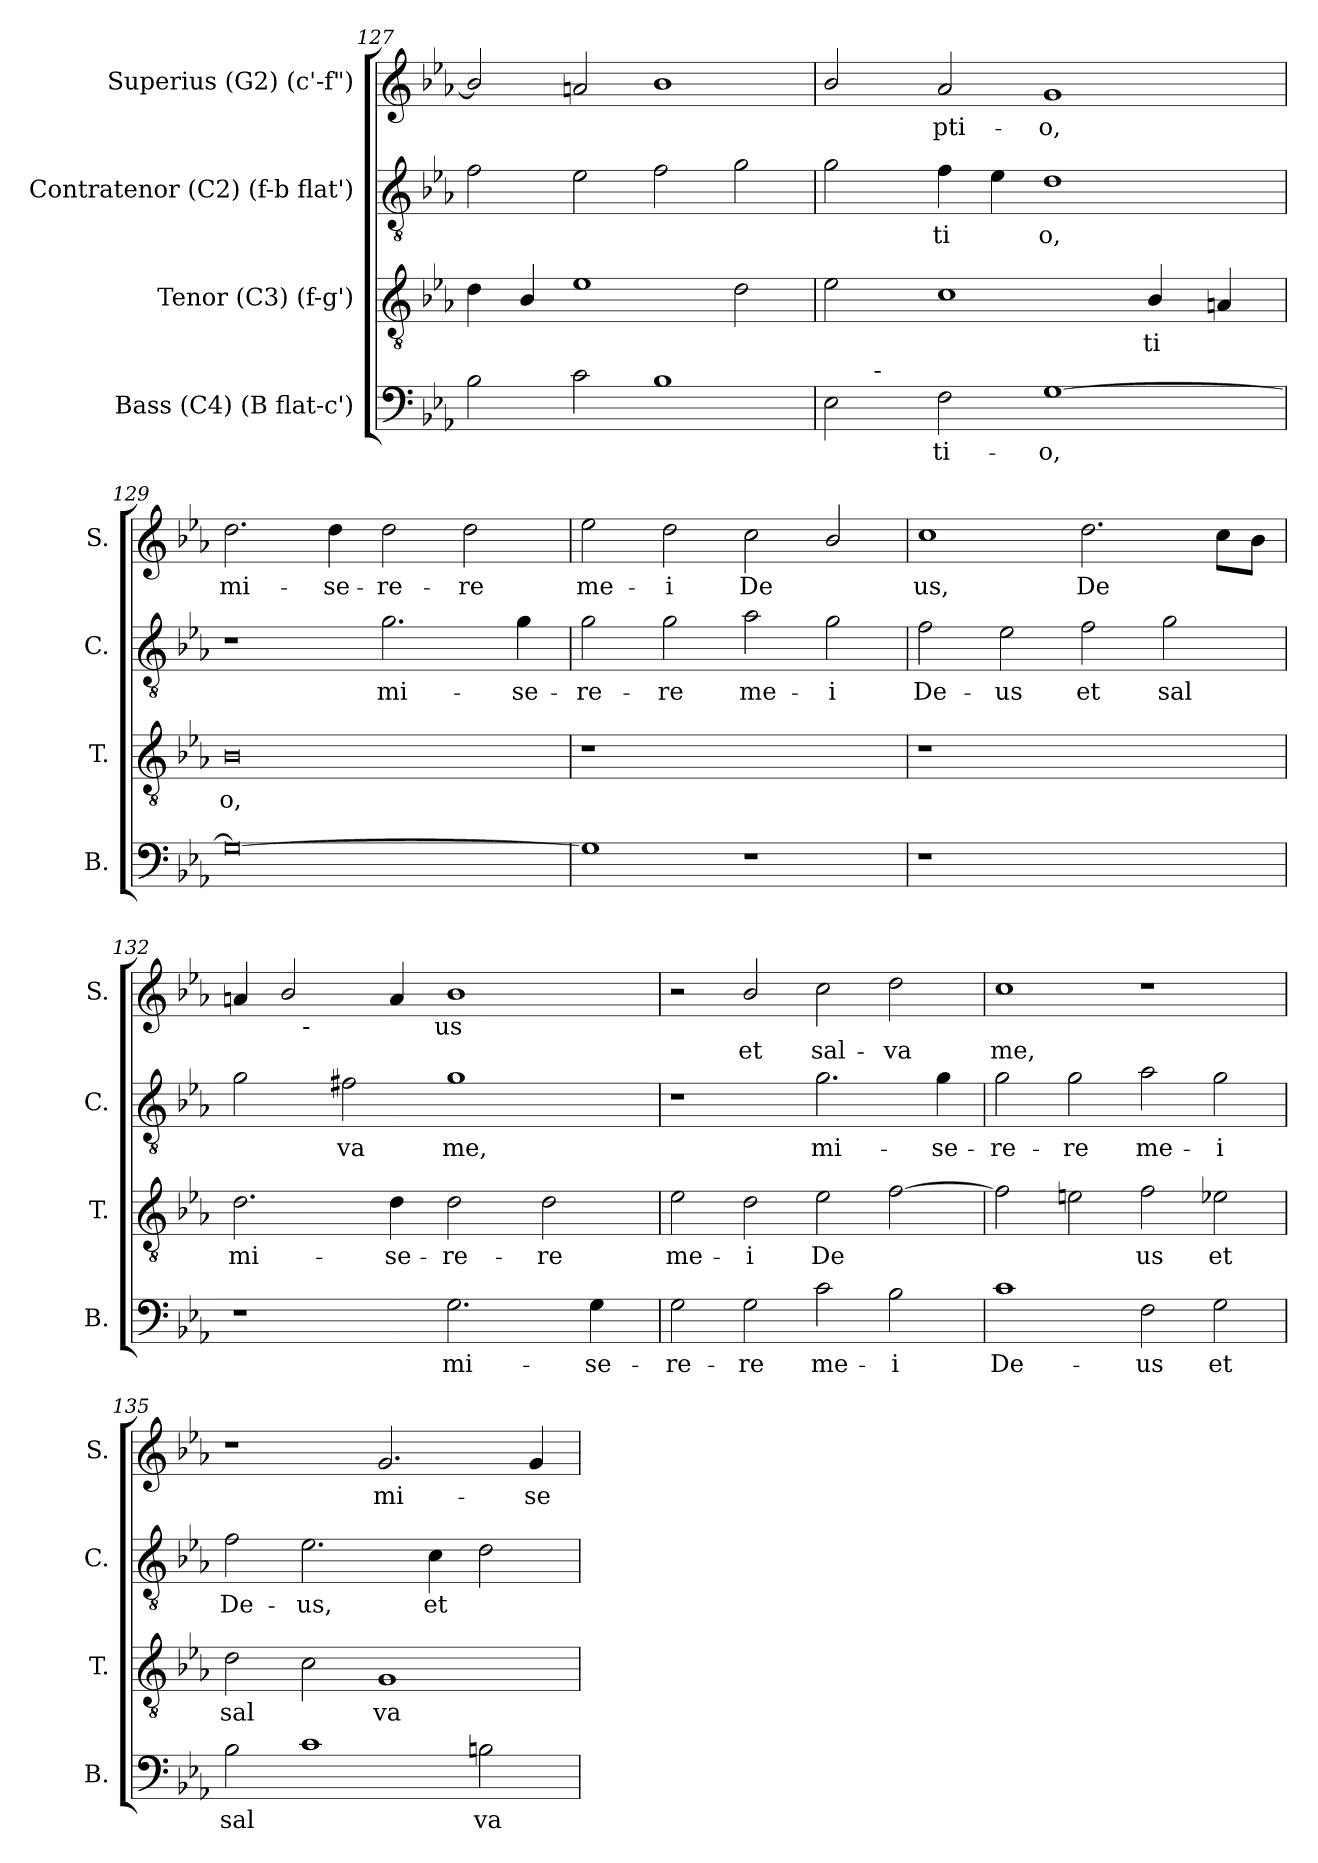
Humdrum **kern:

**kern	**text	**kern	**text	**kern	**text	**kern	**text
*part4	*part4	*part3	*part3	*part2	*part2	*part1	*part1
*staff4	*staff4	*staff3	*staff3	*staff2	*staff2	*staff1	*staff1
*I"Bass (C4)  (B flat-c')	*	*I"Tenor (C3)  (f-g')	*	*I"Contratenor (C2)  (f-b flat')	*	*I"Superius (G2)  (c'-f")	*
*I'B.	*	*I'T.	*	*I'C.	*	*I'S.	*
*clefF4	*	*clefGv2	*	*clefGv2	*	*clefG2	*
*k[b-e-a-]	*	*k[b-e-a-]	*	*k[b-e-a-]	*	*k[b-e-a-]	*
*E-:	*	*E-:	*	*E-:	*	*E-:	*
=127	=127	=127	=127	=127	=127	=127	=127
!	!LO:LY:b:cj	!	!LO:LY:b:cj	!	!LO:LY:b:cj	!	!LO:LY:b:cj
2B-\	--	4d\	--	2f\	--	2b-/]	--
!	!	!	!LO:LY:b:cj	!	!	!	!
.	.	4B-/	--	.	.	.	.
!	!LO:LY:b:cj	!	!LO:LY:b:cj	!	!LO:LY:b:cj	!	!LO:LY:b:cj
2c\	--	1e-	--	2e-\	--	2an/	--
!	!LO:LY:b:cj	!	!	!	!LO:LY:b:cj	!	!LO:LY:b:cj
1B-	--	.	.	2f\	--	1b-	--
!	!	!	!LO:LY:b:cj	!	!LO:LY:b:cj	!	!
.	.	2d\	--	2g\	--	.	.
!!LO:LB:g=z
=128	=128	=128	=128	=128	=128	=128	=128
!	!LO:LY:b:cj	!	!LO:LY:b:cj	!	!LO:LY:b:cj	!	!LO:LY:b:cj
*^	*	*	*	*	*	*	*
2E-\	8ryy	--	2e-\	--	2g\	--	2b-/	--
.	32ryy	.	.	.	.	.	.	.
!	!LO:TX:a:t=-	!	!	!	!	!	!	!
.	1ryy	.	.	.	.	.	.	.
!	!	!LO:LY:b:cj	!	!LO:LY:b:cj	!	!LO:LY:b:cj	!	!LO:LY:b:cj
2F\	.	-ti-	1c	--	4f\	-ti-	2a-/	-pti-
!	!	!	!	!	!	!LO:LY:b:cj	!	!
.	.	.	.	.	4e-\	--	.	.
!	!	!LO:LY:b:cj	!	!	!	!LO:LY:b:cj	!	!LO:LY:b:cj
[>1G	.	-o,	.	.	1d	-o,	1g	-o,
.	2ryy	.	.	.	.	.	.	.
!	!	!	!	!LO:LY:b:cj	!	!	!	!
.	.	.	4B-/	-ti-	.	.	.	.
.	4ryy	.	.	.	.	.	.	.
!	!	!	!	!LO:LY:b:cj	!	!	!	!
.	.	.	4An/	--	.	.	.	.
.	16.ryy	.	.	.	.	.	.	.
=129	=129	=129	=129	=129	=129	=129	=129	=129
!	!	!LO:LY:b:cj	!	!LO:LY:b:cj	!	!	!	!LO:LY:b:cj
*v	*v	*	*	*	*	*	*	*
0G_>	.	0B-	-o,	1r	.	2.dd\	mi-
!	!	!	!	!	!	!	!LO:LY:b:cj
.	.	.	.	.	.	4dd\	-se-
!	!	!	!	!	!LO:LY:b:cj	!	!LO:LY:b:cj
.	.	.	.	2.g\	mi-	2dd\	-re-
!	!	!	!	!	!	!	!LO:LY:b:cj
.	.	.	.	.	.	2dd\	-re
!	!	!	!	!	!LO:LY:b:cj	!	!
.	.	.	.	4g\	-se-	.	.
=130	=130	=130	=130	=130	=130	=130	=130
!	!LO:LY:b:cj	!	!	!	!LO:LY:b:cj	!	!LO:LY:b:cj
1G]	.	1r	.	2g\	-re-	2ee-\	me-
!	!	!	!	!	!LO:LY:b:cj	!	!LO:LY:b:cj
.	.	.	.	2g\	-re	2dd\	-i
!	!	!	!	!	!LO:LY:b:cj	!	!LO:LY:b:cj
1r	.	1ryy	.	2a-\	me-	2cc\	De-
!	!	!	!	!	!LO:LY:b:cj	!	!LO:LY:b:cj
.	.	.	.	2g\	-i	2b-/	--
=131	=131	=131	=131	=131	=131	=131	=131
!	!	!	!	!	!LO:LY:b:cj	!	!LO:LY:b:cj
1r	.	1r	.	2f\	De-	1cc	-us,
!	!	!	!	!	!LO:LY:b:cj	!	!
.	.	.	.	2e-\	-us	.	.
!	!	!	!	!	!LO:LY:b:cj	!	!LO:LY:b:cj
1ryy	.	1ryy	.	2f\	et	2.dd\	De-
!	!	!	!	!	!LO:LY:b:cj	!	!
.	.	.	.	2g\	sal-	.	.
!	!	!	!	!	!	!	!LO:LY:b:cj
.	.	.	.	.	.	8cc\L	--
!	!	!	!	!	!	!	!LO:LY:b:cj
.	.	.	.	.	.	8b-\J	--
!!LO:PB:g=z
=132	=132	=132	=132	=132	=132	=132	=132
!	!	!	!LO:LY:b:cj	!	!LO:LY:b:cj	!	!LO:LY:b:cj
*	*	*	*	*	*	*^	*
*	*	*	*	*	*	*	*^	*
1r	.	2.d\	mi-	2g\	--	4an/	4ryy	2ryy	--
!	!	!	!	!	!	!	!	!	!LO:LY:b:cj
.	.	.	.	.	.	2b-/	16ryy	.	--
!	!	!	!	!	!	!	!LO:TX:b:t=-	!	!
.	.	.	.	.	.	.	1ryy	.	.
!	!	!	!	!	!LO:LY:b:cj	!	!	!	!
.	.	.	.	2f#X\	-va	.	.	4...ryy	.
!	!	!	!LO:LY:b:cj	!	!	!	!	!	!LO:LY:b:cj
.	.	4d\	-se-	.	.	4a/	.	.	--
!	!	!	!	!	!	!	!	!LO:TX:b:t=us	!
.	.	.	.	.	.	.	.	1ryy	.
!	!LO:LY:b:cj	!	!LO:LY:b:cj	!	!LO:LY:b:cj	!	!	!	!LO:LY:b:cj
2.G\	mi-	2d\	-re-	1g	me,	1b-	.	.	--
.	.	.	.	.	.	.	2ryy	.	.
!	!	!	!LO:LY:b:cj	!	!	!	!	!	!
.	.	2d\	-re	.	.	.	.	.	.
!	!LO:LY:b:cj	!	!	!	!	!	!	!	!
4G\	-se-	.	.	.	.	.	.	.	.
.	.	.	.	.	.	.	8.ryy	.	.
.	.	.	.	.	.	.	.	32ryy	.
=133	=133	=133	=133	=133	=133	=133	=133	=133	=133
!	!LO:LY:b:cj	!	!LO:LY:b:cj	!	!	!	!	!	!
*	*	*	*	*	*	*v	*v	*v	*
2G\	-re-	2e-\	me-	1r	.	2r	.
!	!LO:LY:b:cj	!	!LO:LY:b:cj	!	!	!	!LO:LY:b:cj
2G\	-re	2d\	-i	.	.	2b-/	-et
!	!LO:LY:b:cj	!	!LO:LY:b:cj	!	!LO:LY:b:cj	!	!LO:LY:b:cj
2c\	me-	2e-\	De-	2.g\	mi-	2cc\	sal-
!	!LO:LY:b:cj	!	!LO:LY:b:cj	!	!	!	!LO:LY:b:cj
2B-\	-i	[>2f\	--	.	.	2dd\	-va
!	!	!	!	!	!LO:LY:b:cj	!	!
.	.	.	.	4g\	-se-	.	.
=134	=134	=134	=134	=134	=134	=134	=134
!	!LO:LY:b:cj	!	!LO:LY:b:cj	!	!LO:LY:b:cj	!	!LO:LY:b:cj
1c	De-	2f\]	--	2g\	-re-	1cc	me,
!	!	!	!LO:LY:b:cj	!	!LO:LY:b:cj	!	!
.	.	2en\	--	2g\	-re	.	.
!	!LO:LY:b:cj	!	!LO:LY:b:cj	!	!LO:LY:b:cj	!	!
2F\	-us	2f\	-us	2a-\	me-	1r	.
!	!LO:LY:b:cj	!	!LO:LY:b:cj	!	!LO:LY:b:cj	!	!
2G\	et	2e-X\	et	2g\	-i	.	.
=135	=135	=135	=135	=135	=135	=135	=135
!	!LO:LY:b:cj	!	!LO:LY:b:cj	!	!LO:LY:b:cj	!	!
2B-\	sal-	2d\	sal-	2f\	De-	1r	.
!	!LO:LY:b:cj	!	!LO:LY:b:cj	!	!LO:LY:b:cj	!	!
1c	--	2c\	--	2.e-\	-us,	.	.
!	!	!	!LO:LY:b:cj	!	!	!	!LO:LY:b:cj
.	.	1G	-va	.	.	2.g/	mi-
!	!	!	!	!	!LO:LY:b:cj	!	!
.	.	.	.	4c\	et	.	.
!	!LO:LY:b:cj	!	!	!	!LO:LY:b:cj	!	!
2Bn\	-va	.	.	2d\	.	.	.
!	!	!	!	!	!	!	!LO:LY:b:cj
.	.	.	.	.	.	4g/	-se-
=	=	=	=	=	=	=	=
*-	*-	*-	*-	*-	*-	*-	*-
